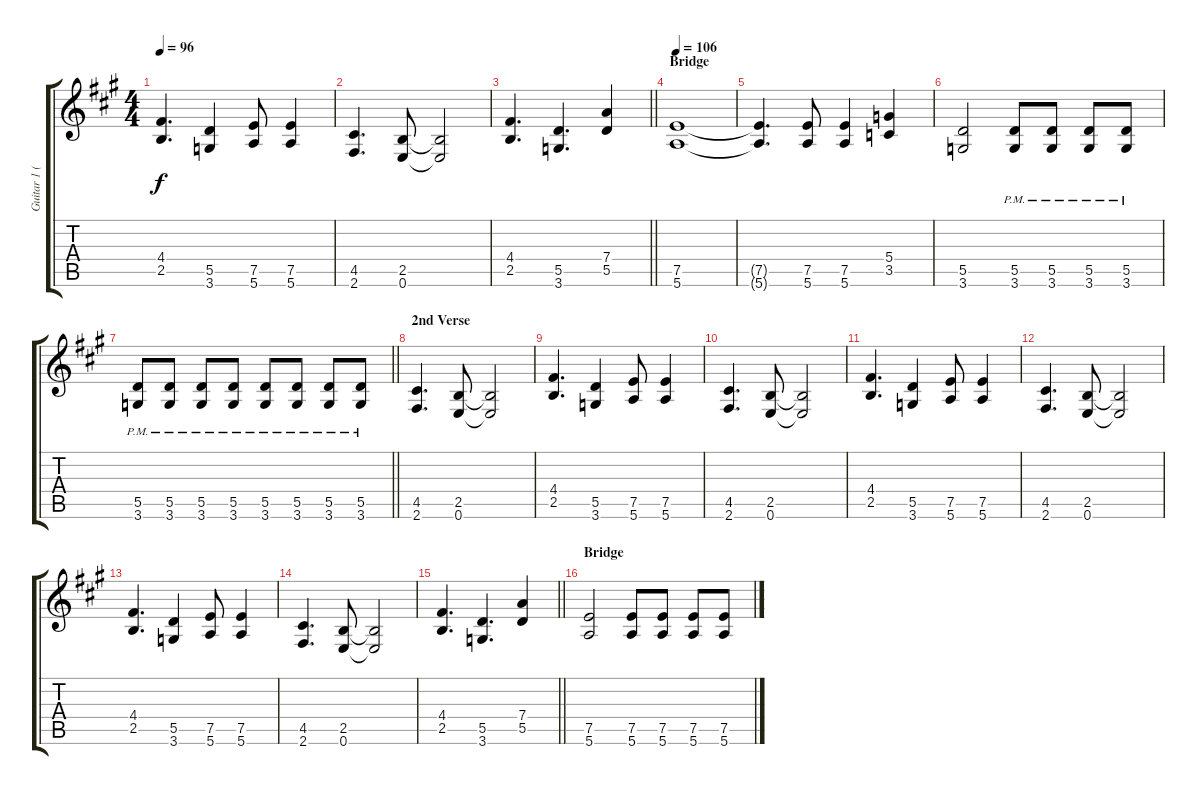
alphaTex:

\track ("Guitar 1 (Mantas)" "Guitar 1 (") {instrument electricguitarclean}
\staff {score tabs}
\tuning (E4 B3 G3 D3 A2 E2) {hide}
\ts (4 4)
\tempo 96
\clef g2
\ks f#minor
(4.4 2.5).4{d dy f} (5.5 3.6).4 (7.5 5.6).8 (7.5 5.6).4 |
(4.5 2.6).4{d} (2.5 0.6).8 (2.5{t} 0.6{t}).2 |
\barLineRight lightlight
(4.4 2.5).4{d} (5.5 3.6).4{d} (7.4 5.5).4 |
\section ("" "Bridge")
\tempo 106
(7.5 5.6).1 |
(7.5{t} 5.6{t}).4{d} (7.5 5.6).8 (7.5 5.6).4 (5.4 3.5).4 |
(5.5 3.6).2 (5.5{pm} 3.6{pm}).8 (5.5{pm} 3.6{pm}).8 (5.5{pm} 3.6{pm}).8 (5.5{pm} 3.6{pm}).8 |
\barLineRight lightlight
(5.5{pm} 3.6{pm}).8 (5.5{pm} 3.6{pm}).8 (5.5{pm} 3.6{pm}).8 (5.5{pm} 3.6{pm}).8 (5.5{pm} 3.6{pm}).8{instrument distortionguitar} (5.5{pm} 3.6{pm}).8 (5.5{pm} 3.6{pm}).8 (5.5{pm} 3.6{pm}).8 |
\section ("" "2nd Verse")
(4.5 2.6).4{d} (2.5 0.6).8 (2.5{t} 0.6{t}).2 |
(4.4 2.5).4{d} (5.5 3.6).4 (7.5 5.6).8 (7.5 5.6).4 |
(4.5 2.6).4{d} (2.5 0.6).8 (2.5{t} 0.6{t}).2 |
(4.4 2.5).4{d} (5.5 3.6).4 (7.5 5.6).8 (7.5 5.6).4 |
(4.5 2.6).4{d} (2.5 0.6).8 (2.5{t} 0.6{t}).2 |
(4.4 2.5).4{d} (5.5 3.6).4 (7.5 5.6).8 (7.5 5.6).4 |
(4.5 2.6).4{d} (2.5 0.6).8 (2.5{t} 0.6{t}).2 |
\barLineRight lightlight
(4.4 2.5).4{d} (5.5 3.6).4{d} (7.4 5.5).4 |
\section ("" "Bridge")
(7.5 5.6).2 (7.5 5.6).8 (7.5 5.6).8 (7.5 5.6).8 (7.5 5.6).8
